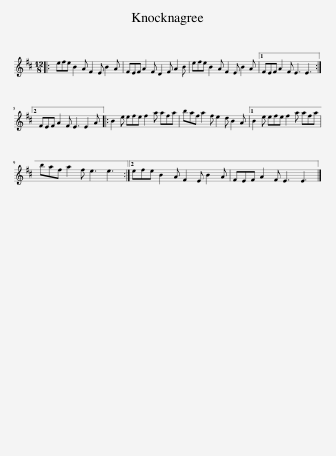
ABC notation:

X:1
L:1/8
M:12/8
I:linebreak $
K:D
V:1 treble
V:1
|: efe B2 A F2 E B2 A | FEF A2 F D2 F A2 B | efe B2 A F2 E B2 A |1 FEF A2 F E3 E3 :|2$ FEF A2 F E3 E2 A |: %5
 B2 e efe f2 a afa | baf a2 f e2 d B2 A |1 B2 e efe f2 a afa |$ baf a2 f e3 e3 :|2 efe B2 A F2 E B2 A | %10
 FEF A2 F E3 E3 |] %11
